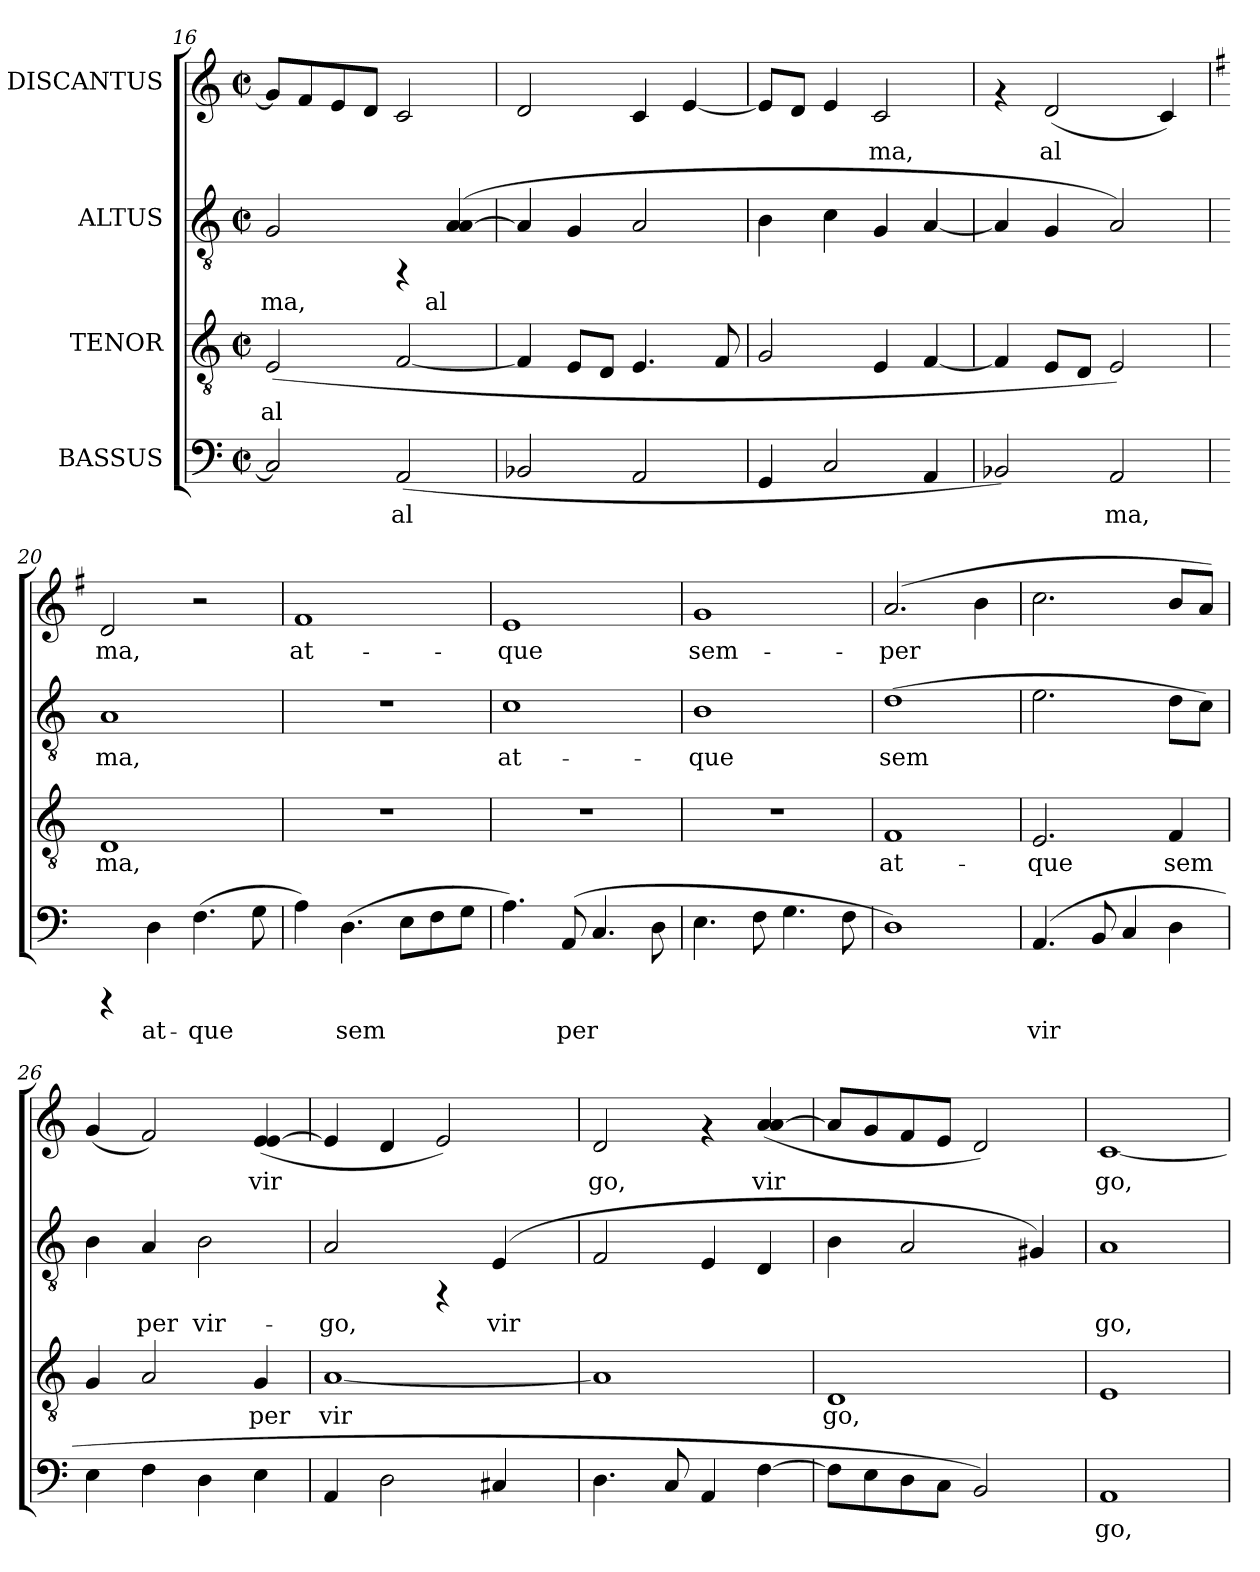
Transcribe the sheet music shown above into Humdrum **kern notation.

**kern	**text	**kern	**text	**kern	**text	**kern	**text
*part4	*part4	*part3	*part3	*part2	*part2	*part1	*part1
*staff4	*staff4	*staff3	*staff3	*staff2	*staff2	*staff1	*staff1
*I"BASSUS	*	*I"TENOR	*	*I"ALTUS	*	*I"DISCANTUS	*
*clefF4	*	*clefGv2	*	*clefGv2	*	*clefG2	*
*k[]	*	*k[]	*	*k[]	*	*k[]	*
*C:	*	*C:	*	*C:	*	*C:	*
*M2/2	*	*M2/2	*	*M2/2	*	*M2/2	*
*met(c|)	*	*met(c|)	*	*met(c|)	*	*met(c|)	*
=16	=16	=16	=16	=16	=16	=16	=16
!	!LO:LY:b:rj	!	!LO:LY:b:cj	!	!LO:LY:b:cj	!	!LO:LY:b:cj
2C/]	.	(<2E/	al-	2G/	-ma,	8g/L]	--
!	!	!	!	!	!	!	!LO:LY:b:cj
.	.	.	.	.	.	8f/	--
!	!	!	!	!	!	!	!LO:LY:b:cj
.	.	.	.	.	.	8e/	--
!	!	!	!	!	!	!	!LO:LY:b:cj
.	.	.	.	.	.	8d/J	--
!	!LO:LY:b:rj	!	!LO:LY:b:cj	!	!	!	!LO:LY:b:cj
(<2AA/	al-	[<2F/	--	4rFF	.	2c/	--
!	!	!	!	!	!LO:LY:b:cj	!	!
.	.	.	.	(>4A/ [<4A/	al-	.	.
=17	=17	=17	=17	=17	=17	=17	=17
!	!LO:LY:b:rj	!	!LO:LY:b:cj	!	!LO:LY:b:cj	!	!LO:LY:b:cj
2BB-X/	--	4F/]	--	4A/]	--	2d/	--
!	!	!	!LO:LY:b:cj	!	!LO:LY:b:cj	!	!
.	.	8E/L	--	4G/	--	.	.
!	!	!	!LO:LY:b:cj	!	!	!	!
.	.	8D/J	--	.	.	.	.
!	!LO:LY:b:rj	!	!LO:LY:b:cj	!	!LO:LY:b:cj	!	!LO:LY:b:cj
2AA/	--	4.E/	--	2A/	--	4c/	--
!	!	!	!	!	!	!	!LO:LY:b:cj
.	.	.	.	.	.	[<4e/	--
!	!	!	!LO:LY:b:cj	!	!	!	!
.	.	8F/	--	.	.	.	.
=18	=18	=18	=18	=18	=18	=18	=18
!	!LO:LY:b:rj	!	!LO:LY:b:cj	!	!LO:LY:b:cj	!	!LO:LY:b:cj
4GG/	--	2G/	--	4B\	--	8e/L]	--
!	!	!	!	!	!	!	!LO:LY:b:cj
.	.	.	.	.	.	8d/J	--
!	!LO:LY:b:rj	!	!	!	!LO:LY:b:cj	!	!LO:LY:b:cj
2C/	--	.	.	4c\	--	4e/	--
!	!	!	!LO:LY:b:cj	!	!LO:LY:b:cj	!	!LO:LY:b:cj
.	.	4E/	--	4G/	--	2c/	-ma,
!	!LO:LY:b:rj	!	!LO:LY:b:cj	!	!LO:LY:b:cj	!	!
4AA/	--	[<4F/	--	[<4A/	--	.	.
=19	=19	=19	=19	=19	=19	=19	=19
!	!LO:LY:b:rj	!	!LO:LY:b:cj	!	!LO:LY:b:cj	!	!
2BB-/)	--	4F/]	--	4A/]	--	4rf	.
!	!	!	!LO:LY:b:cj	!	!LO:LY:b:cj	!	!LO:LY:b:cj
.	.	8E/L	--	4G/	--	(<2d/	al-
!	!	!	!LO:LY:b:cj	!	!	!	!
.	.	8D/J	--	.	.	.	.
!	!LO:LY:b:rj	!	!LO:LY:b:cj	!	!LO:LY:b:cj	!	!
2AA/	-ma,	2E/)	--	2A/)	--	.	.
!	!	!	!	!	!	!	!LO:LY:b:cj
.	.	.	.	.	.	4c/)	--
!!LO:LB:g=z
=20	=20	=20	=20	=20	=20	=20	=20
*	*	*	*	*	*	*k[f#]	*
*	*	*	*	*	*	*G:	*
!	!	!	!LO:LY:b:cj	!	!LO:LY:b:cj	!	!LO:LY:b:cj
4rCCC	.	1D	-ma,	1A	-ma,	2d/	-ma,
!	!LO:LY:b:rj	!	!	!	!	!	!
4D\	at-	.	.	.	.	.	.
!	!LO:LY:b:rj	!	!	!	!	!	!
(>4.F\	-que	.	.	.	.	2r	.
!	!LO:LY:b:rj	!	!	!	!	!	!
8G\	.	.	.	.	.	.	.
=21	=21	=21	=21	=21	=21	=21	=21
!	!LO:LY:b:rj	!	!	!	!	!	!LO:LY:b:cj
4A\)	.	1r	.	1r	.	1f#	at-
!	!LO:LY:b:rj	!	!	!	!	!	!
(>4.D\	sem-	.	.	.	.	.	.
!	!LO:LY:b:rj	!	!	!	!	!	!
8E\L	--	.	.	.	.	.	.
!	!LO:LY:b:rj	!	!	!	!	!	!
8F\	--	.	.	.	.	.	.
!	!LO:LY:b:rj	!	!	!	!	!	!
8G\J	--	.	.	.	.	.	.
=22	=22	=22	=22	=22	=22	=22	=22
!	!LO:LY:b:rj	!	!	!	!LO:LY:b:cj	!	!LO:LY:b:cj
4.A\)	--	1r	.	1c	at-	1e	-que
!	!LO:LY:b:rj	!	!	!	!	!	!
(>8AA/	-per	.	.	.	.	.	.
!	!LO:LY:b:rj	!	!	!	!	!	!
4.C/	.	.	.	.	.	.	.
!	!LO:LY:b:rj	!	!	!	!	!	!
8D\	.	.	.	.	.	.	.
=23	=23	=23	=23	=23	=23	=23	=23
!	!LO:LY:b:rj	!	!	!	!LO:LY:b:cj	!	!LO:LY:b:cj
4.E\	.	1r	.	1B	-que	1g	sem-
!	!LO:LY:b:rj	!	!	!	!	!	!
8F\	.	.	.	.	.	.	.
!	!LO:LY:b:rj	!	!	!	!	!	!
4.G\	.	.	.	.	.	.	.
!	!LO:LY:b:rj	!	!	!	!	!	!
8F\	.	.	.	.	.	.	.
=24	=24	=24	=24	=24	=24	=24	=24
!	!LO:LY:b:rj	!	!LO:LY:b:cj	!	!LO:LY:b:cj	!	!LO:LY:b:cj
1D)	.	1F	at-	(>1d	sem-	(>2.a/	-per
!	!	!	!	!	!	!	!LO:LY:b:cj
.	.	.	.	.	.	4b\	.
=25	=25	=25	=25	=25	=25	=25	=25
!	!LO:LY:b:rj	!	!LO:LY:b:cj	!	!LO:LY:b:cj	!	!LO:LY:b:cj
(>4.AA/	vir-	2.E/	-que	2.e\	--	2.cc\	.
!	!LO:LY:b:rj	!	!	!	!	!	!
8BB/	--	.	.	.	.	.	.
!	!LO:LY:b:rj	!	!	!	!	!	!
4C/	--	.	.	.	.	.	.
!	!LO:LY:b:rj	!	!LO:LY:b:cj	!	!LO:LY:b:cj	!	!LO:LY:b:cj
4D\	--	4F/	sem-	8d\L	--	8b/L	.
!	!	!	!	!	!LO:LY:b:cj	!	!LO:LY:b:cj
.	.	.	.	8c\J)	--	8a/J)	.
!!LO:PB:g=z
=26	=26	=26	=26	=26	=26	=26	=26
*	*	*	*	*	*	*k[]	*
*	*	*	*	*	*	*C:	*
!	!LO:LY:b:rj	!	!LO:LY:b:cj	!	!LO:LY:b:cj	!	!LO:LY:b:cj
4E\	--	4G/	--	4B\	--	(>4g/	.
!	!LO:LY:b:rj	!	!LO:LY:b:cj	!	!LO:LY:b:cj	!	!LO:LY:b:cj
4F\	--	2A/	--	4A/	-per	2f/)	.
!	!LO:LY:b:rj	!	!	!	!LO:LY:b:cj	!	!
4D\	--	.	.	2B\	vir-	.	.
!	!LO:LY:b:rj	!	!LO:LY:b:cj	!	!	!	!LO:LY:b:cj
4E\	--	4G/	-per	.	.	(<4e/ [<4e/	vir-
=27	=27	=27	=27	=27	=27	=27	=27
!	!LO:LY:b:rj	!	!LO:LY:b:cj	!	!LO:LY:b:cj	!	!LO:LY:b:cj
4AA/	--	[<1A	vir-	2A/	-go,	4e/]	--
!	!LO:LY:b:rj	!	!	!	!	!	!LO:LY:b:cj
2D\	--	.	.	.	.	4d/	--
!	!	!	!	!	!	!	!LO:LY:b:cj
.	.	.	.	4rFF	.	2e/)	--
!	!LO:LY:b:rj	!	!	!	!LO:LY:b:cj	!	!
4C#/	--	.	.	(>4E/	vir-	.	.
=28	=28	=28	=28	=28	=28	=28	=28
!	!LO:LY:b:rj	!	!LO:LY:b:cj	!	!LO:LY:b:cj	!	!LO:LY:b:cj
4.D\	--	1A]	--	2F/	--	2d/	-go,
!	!LO:LY:b:rj	!	!	!	!	!	!
8C/	--	.	.	.	.	.	.
!	!LO:LY:b:rj	!	!	!	!LO:LY:b:cj	!	!
4AA/	--	.	.	4E/	--	4rf	.
!	!LO:LY:b:rj	!	!	!	!LO:LY:b:cj	!	!LO:LY:b:cj
[>4F\	--	.	.	4D/	--	(<4a/ [<4a/	vir-
=29	=29	=29	=29	=29	=29	=29	=29
!	!LO:LY:b:rj	!	!LO:LY:b:cj	!	!LO:LY:b:cj	!	!LO:LY:b:cj
8F\L]	--	1D	-go,	4B\	--	8a/L]	--
!	!LO:LY:b:rj	!	!	!	!	!	!LO:LY:b:cj
8E\	--	.	.	.	.	8g/	--
!	!LO:LY:b:rj	!	!	!	!LO:LY:b:cj	!	!LO:LY:b:cj
8D\	--	.	.	2A/	--	8f/	--
!	!LO:LY:b:rj	!	!	!	!	!	!LO:LY:b:cj
8C\J	--	.	.	.	.	8e/J	--
!	!LO:LY:b:rj	!	!	!	!	!	!LO:LY:b:cj
2BB/)	--	.	.	.	.	2d/)	--
!	!	!	!	!	!LO:LY:b:cj	!	!
.	.	.	.	4G#/)	--	.	.
=30	=30	=30	=30	=30	=30	=30	=30
!	!LO:LY:b:rj	!	!LO:LY:b:cj	!	!LO:LY:b:cj	!	!LO:LY:b:cj
1AA	-go,	1E	.	1A	-go,	[<1c	-go,
=	=	=	=	=	=	=	=
*-	*-	*-	*-	*-	*-	*-	*-
